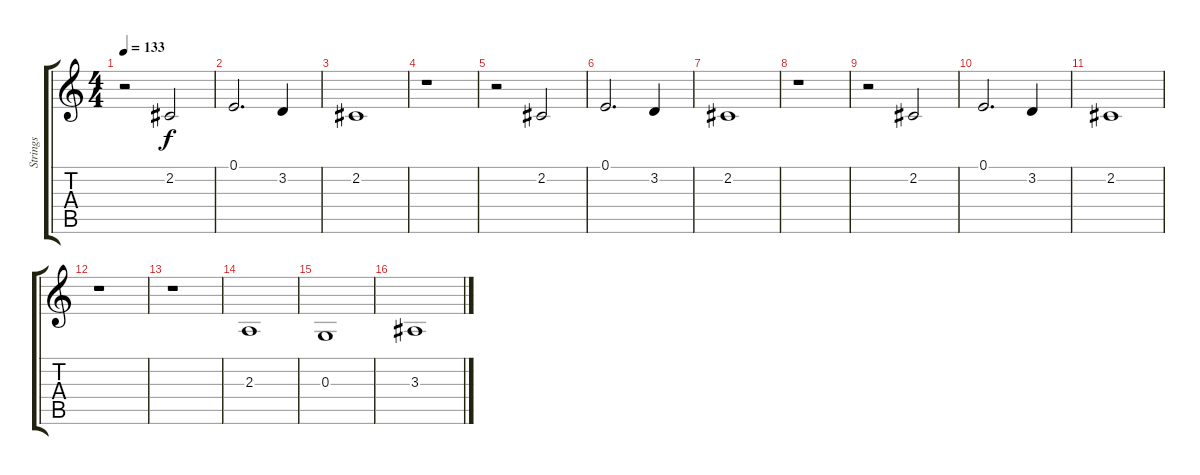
\track ("Strings" "Strings") {instrument stringensemble1}
\staff {score tabs}
\tuning (E4 B3 G3 D3 A2 E2) {hide}
\ts (4 4)
\tempo 133
\clef g2
\ks c
r.2{dy f} 2.2.2 |
0.1.2{d} 3.2.4 |
2.2.1 |
r.1 |
r.2 2.2.2 |
0.1.2{d} 3.2.4 |
2.2.1 |
r.1 |
r.2 2.2.2 |
0.1.2{d} 3.2.4 |
2.2.1 |
r.1 |
r.1 |
2.3.1 |
0.3.1 |
3.3.1
